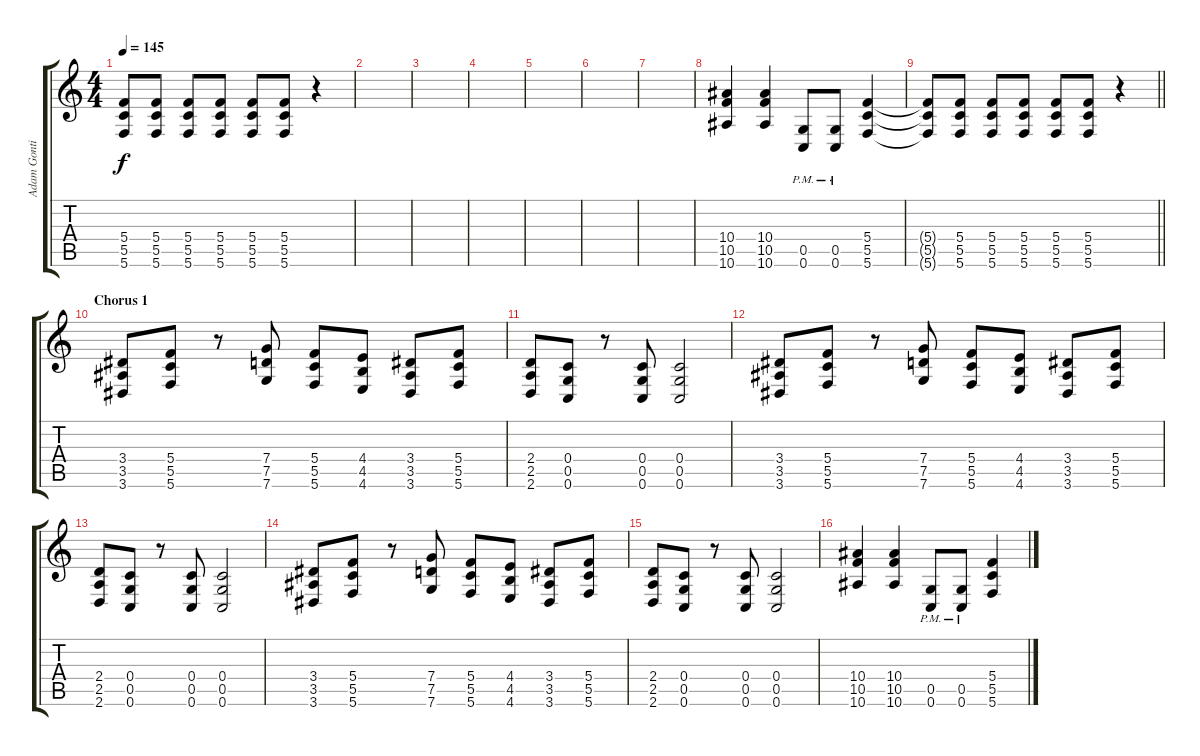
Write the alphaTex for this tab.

\track ("Adam Gontier" "Adam Gonti") {instrument overdrivenguitar}
\staff {score tabs}
\tuning (D4 A3 F3 C3 G2 C2) {hide}
\ts (4 4)
\tempo 145
\clef g2
\ks c
(5.4{t} 5.5{t} 5.6{t}).8{dy f} (5.4 5.5 5.6).8 (5.4 5.5 5.6).8 (5.4 5.5 5.6).8 (5.4 5.5 5.6).8 (5.4 5.5 5.6).8 r.4 |
|
|
|
|
|
|
(10.4 10.5 10.6).4 (10.4 10.5 10.6).4 (0.5{pm} 0.6{pm}).8 (0.5{pm} 0.6{pm}).8 (5.4 5.5 5.6).4 |
\barLineRight lightlight
(5.4{t} 5.5{t} 5.6{t}).8 (5.4 5.5 5.6).8 (5.4 5.5 5.6).8 (5.4 5.5 5.6).8 (5.4 5.5 5.6).8 (5.4 5.5 5.6).8 r.4 |
\section ("" "Chorus 1")
(3.4 3.5 3.6).8 (5.4 5.5 5.6).8 r.8 (7.4 7.5 7.6).8 (5.4 5.5 5.6).8 (4.4 4.5 4.6).8 (3.4 3.5 3.6).8 (5.4 5.5 5.6).8 |
(2.4 2.5 2.6).8 (0.4 0.5 0.6).8 r.8 (0.4 0.5 0.6).8 (0.4 0.5 0.6).2 |
(3.4 3.5 3.6).8 (5.4 5.5 5.6).8 r.8 (7.4 7.5 7.6).8 (5.4 5.5 5.6).8 (4.4 4.5 4.6).8 (3.4 3.5 3.6).8 (5.4 5.5 5.6).8 |
(2.4 2.5 2.6).8 (0.4 0.5 0.6).8 r.8 (0.4 0.5 0.6).8 (0.4 0.5 0.6).2 |
(3.4 3.5 3.6).8 (5.4 5.5 5.6).8 r.8 (7.4 7.5 7.6).8 (5.4 5.5 5.6).8 (4.4 4.5 4.6).8 (3.4 3.5 3.6).8 (5.4 5.5 5.6).8 |
(2.4 2.5 2.6).8 (0.4 0.5 0.6).8 r.8 (0.4 0.5 0.6).8 (0.4 0.5 0.6).2 |
(10.4 10.5 10.6).4 (10.4 10.5 10.6).4 (0.5{pm} 0.6{pm}).8 (0.5{pm} 0.6{pm}).8 (5.4 5.5 5.6).4
